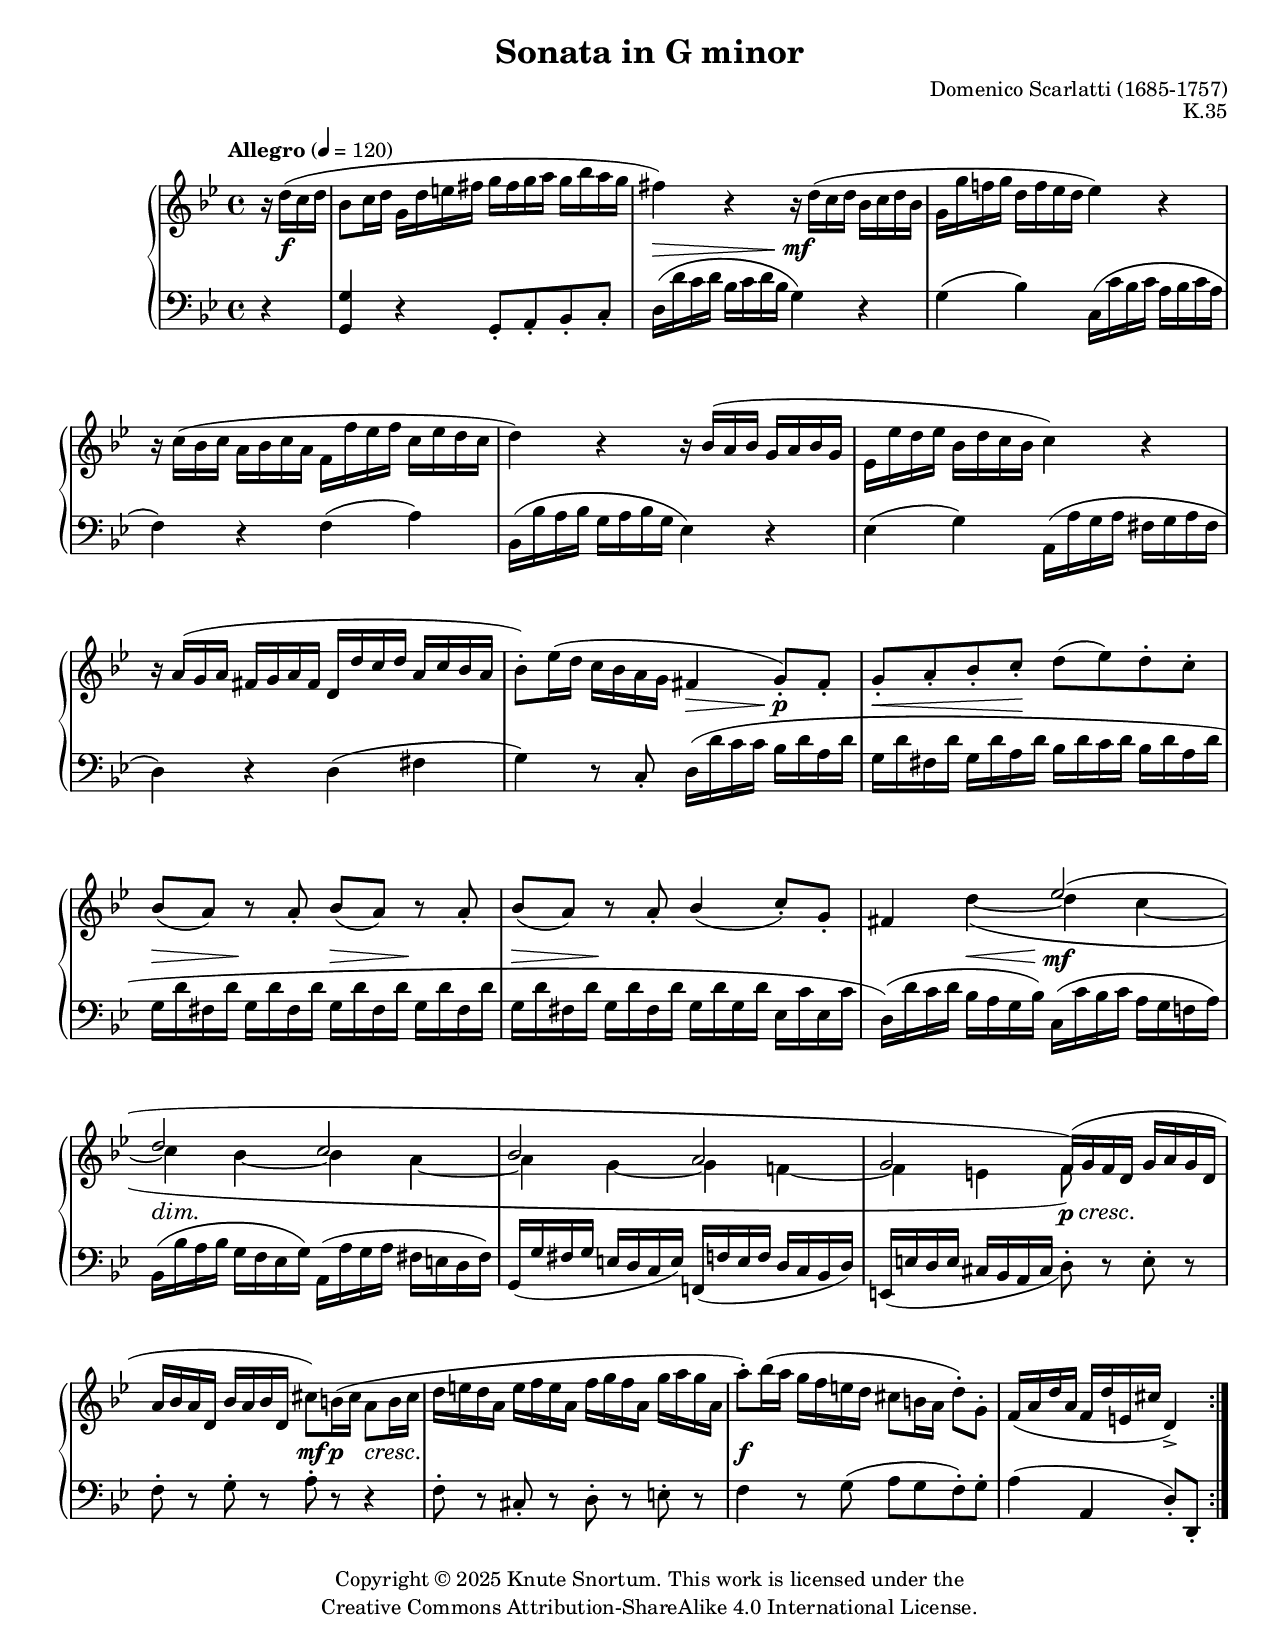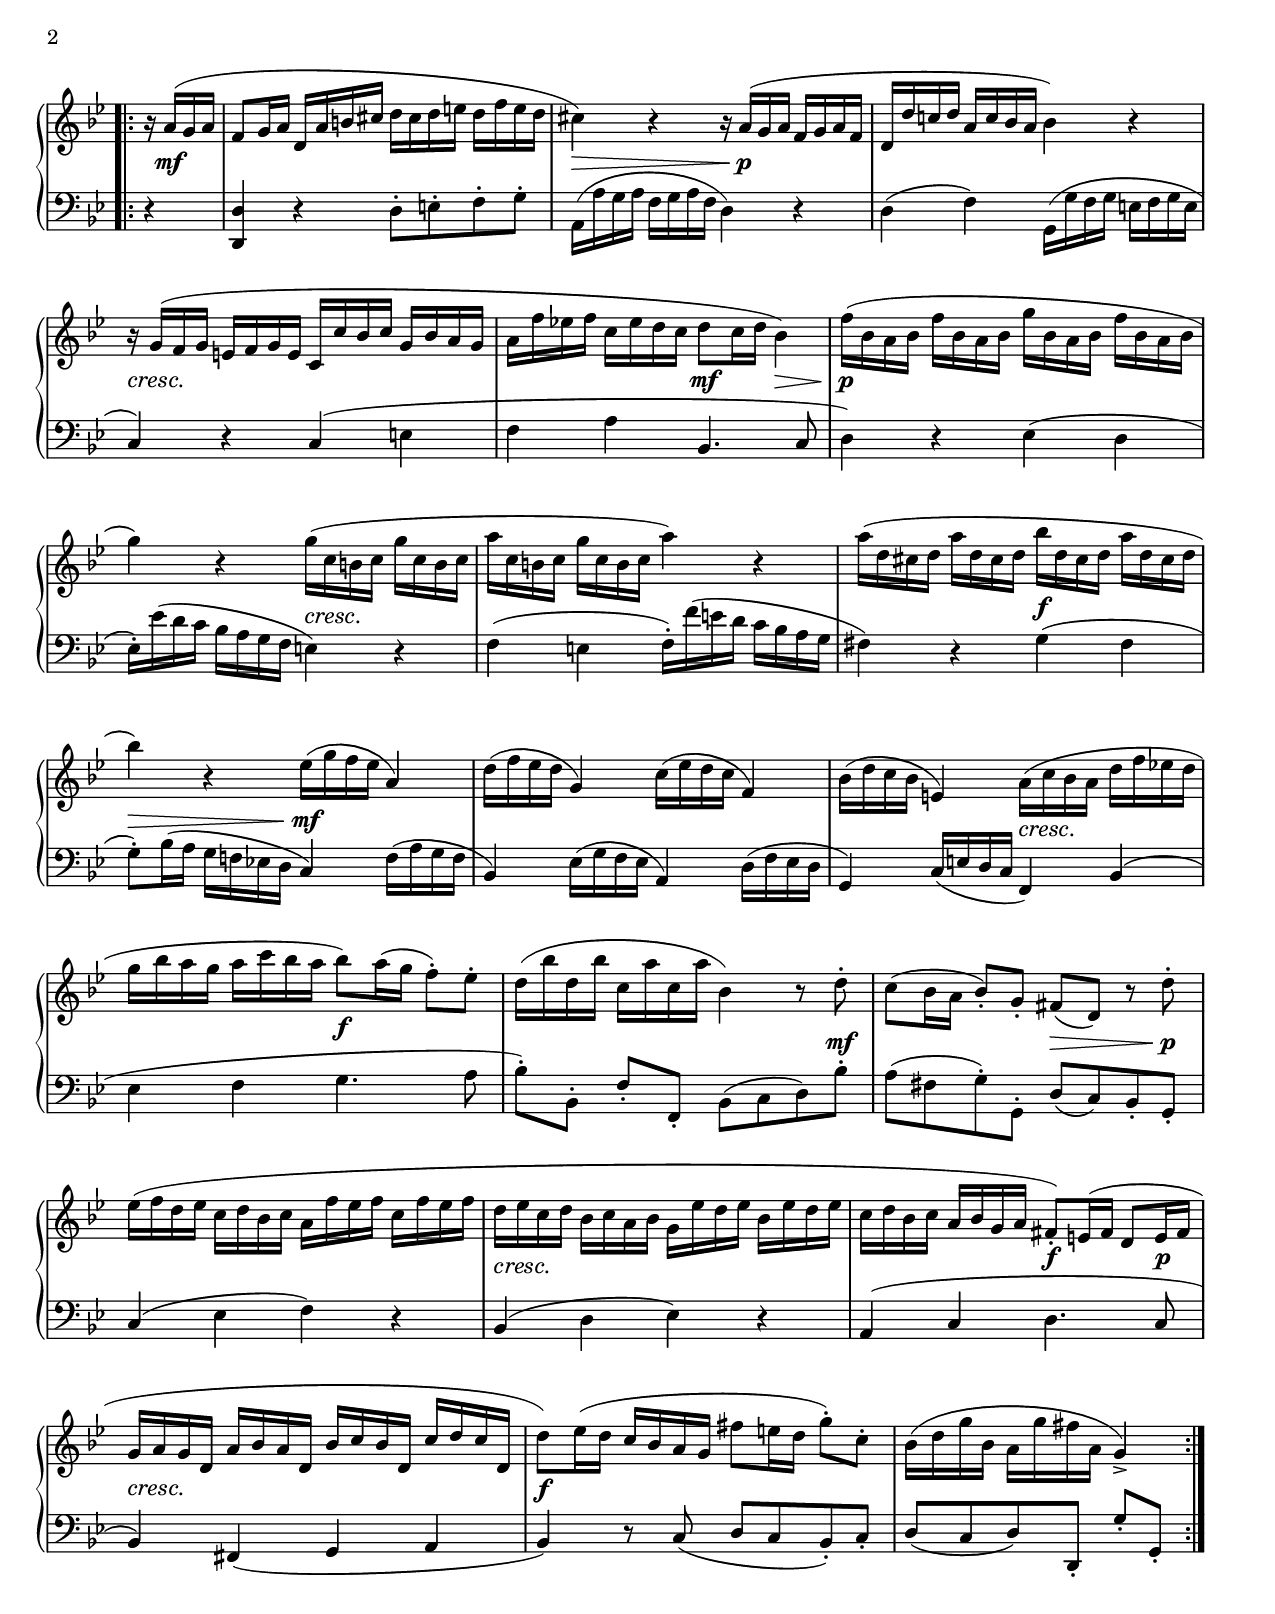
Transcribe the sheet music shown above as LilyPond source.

%...+....1....+....2....+....3....+....4....+....5....+....6....+....7....+....

\version "2.24.0"
\include "globals.ily"

\header { 
  title = "Sonata in G minor"
  opus = "K.35"
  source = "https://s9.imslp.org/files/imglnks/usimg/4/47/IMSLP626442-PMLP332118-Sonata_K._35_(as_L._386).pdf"
}

%
% Positions and shapes
%

slurShapeA = \shape #'((0 . 1) (0 . -1) (0 . -2) (0 . 0)) \etc
slurShapeB = \shape #'((0 . 1) (0 . -1) (0 . -2) (0 . 0)) \etc
slurShapeC = \shape #'((0 . 1) (0 . -1) (0 . -1.5) (0 . 0)) \etc
slurShapeD = \shape #'(
                        ((0 . -1) (0 . 1) (0 . 0) (0 . 0))
                        ((0.25 . 0) (0.25 . 0) (0 . 0) (0 . 0))
                      ) \etc
slurShapeE = \shape #'(
                        ((0 . -1) (0 . 1.5) (0 . -1) (0 . 0))
                        ((0 . 0) (0 . -1) (0 . 1.5) (-0.25 . -1))
                      ) \etc
slurShapeF = \shape #'(
                        ((0 . -1) (0 . 1) (0 . 0) (0 . 0))
                        ((0 . 2) (0 . 2) (0 . 2) (0 . 2))
                      ) \etc
slurShapeG = \shape #'((0 . 0) (0 . -1) (0 . -1) (0 . 0)) \etc
slurShapeH = \shape #'(
                        ((0 . 0) (0 . 0) (0 . 0) (0 . 0))
                        ((0 . 0) (0 . 0) (0 . 1) (0 . -1))
                      ) \etc

%
% Music
%

global = {
  \time 4/4
  \key g \minor
}

rightHandUpper = \relative {
  \repeat volta 2 {
    \partial 4 r16 d''( c d |
    bf8 c16 d  g, d' e fs  g fs g a  g bf a g |
    fs4) r  r16 d( c d  bf c d bf |
    g16 g' f! g  d f ef d  ef4) r |
    r16 c( bf c  \stemDown a bf c a  f f' ef f  c ef d c |
    d4) r  r16 \stemNeutral bf( a bf  g a bf g |
    \stemDown ef16 ef' d ef  bf d c bf  c4) r |
    \stemNeutral r16 a( g a  fs g a fs  d d' c d  a c bf a |
    bf8-.) ef16( d  \stemDown c bf a g  \stemNeutral fs4 g8-.) fs-. |
    
    \barNumberCheck 9
    g8-. a-. bf-. c-.  d( ef) d-. c-. |
    bf8( a) r a-.  bf( a) r a-. |
    bf8( a) r a-.  \stemUp bf4( c8-.) g-. |
    fs4 s \voiceOne ef'2( |
    d2 c |
    bf2 a |
    g2 f16)( g f d  g a g d |
    \oneVoice a'16 bf a d,  bf' a bf d,  cs'8) b16( cs  a8 b16 cs |
    
    \barNumberCheck 17
    d16 e d a  e' f e a,  f' g f a,  g' a g a, |
    a'8-.) bf16( a  g f e d  cs8 b16 a d8-.) g,-. |
    f16( a d a  f d' e, cs' d,4->)
  }
  \repeat volta 2 {
    r16 a'( g a |
    f8 g16 a  d, a' b cs  d cs d e  d f e d |
    cs4) r  r16 a( g a  f g a f |
    d16 d' c! d  a c bf a  bf4) r |
    r16 g( f g  e f g e  c c' bf c  g bf a g |
    a16 f' ef! f  c ef d c  d8 c16 d bf4) |
    
    \barNumberCheck 25
    f'16( bf, a bf  f' bf, a bf  g' bf, a bf  f' bf, a bf |
    g'4) r  g16( c, b c  g' c, b c |
    a'16 c, b c  g' c, b c  a'4) r |
    a16( d, cs d  a' d, cs d  bf' d, cs d  a' d, cs d |
    bf'4) r  ef,16( g f ef a,4) |
    d16( f ef d g,4)  c16( ef d c f,4) |
    bf16( d c bf e,4)  \stemDown a16( c bf a  d f ef! d |
    g16 bf a g  a c bf a  bf8) a16( g f8-.) ef-. |
    
    \barNumberCheck 33
    d16( bf' d, bf'  c, a' c, a'  bf,4) r8 d-. |
    \stemNeutral c8( bf16 a  bf8-.) g-.  fs( d) r d'-. |
    ef16-\slurShapeG ( f d ef  c d bf c  a f' ef f  c f ef f |
    d16 ef c d  bf c a bf  g ef' d ef  bf ef d ef |
    c16 d bf c  a bf g a  fs8-.) e16-\slurShapeH ( fs  d8 e16 fs |
    g16 a g d  a' bf a d,  bf' c bf d,  c' d c d, |
    d'8) ef16( d  c bf a g  fs'8 e16 d  g8-.) c,-. |
    bf16( d g bf,  a g' fs a, g4->)
  }
}


rightHandLower = \relative {
  \repeat volta 2 {
    \partial 4 s4 |
    s1 * 8 |
    
    \barNumberCheck 9
    s1 * 3 |
    s4 \voiceFour d''(~ d c~ |
    c4 bf~ bf a~ |
    a4 g~ g f!~ |
    f4 e f8) s4. |
    s1 |
    
    \barNumberCheck 17
    s1 * 2 |
    s2.
  }
  \repeat volta 2 {
    s4 |
    s1 * 5 |
    
    \barNumberCheck 25
    s1 * 8 |
    
    \barNumberCheck 33
    s1 * 7 |
    s2.
  }
}

rightHand = {
  \global
  <<
    \new Voice \rightHandUpper
    \new Voice \rightHandLower
  >>
}

leftHand = \relative {
  \global
  \clef bass
  \repeat volta 2 {
    \partial 4 r4 |
    <g, g'>4 r g8-. a-. bf-. c-. |
    d16( d' c d  bf c d bf  g4) r |
    g4( bf)  c,16-\slurShapeB ( c' bf c  a bf c a |
    f4) r f( a) |
    bf,16-\slurShapeC ( bf' a bf  g a bf g  ef4) r |
    ef4( g)  a,16-\slurShapeD ( a' g a  fs g a fs |
    d4) r d( fs |
    g4) r8 c,-.  d16-\slurShapeE ( d' c c  bf d a d |
    
    \barNumberCheck 9
    g,16 d' fs, d'  g, d' a d  bf d c d  bf d a d |
    g,16 d' fs, d'  g, d' fs, d'  g, d' fs, d'  g, d' fs, d' |
    g,16 d' fs, d'  g, d' fs, d'  g, d' g, d'  ef, c' ef, c' |
    d,16)( d' c d  bf a g bf)  c,( c' bf c  a g f! a) |
    bf,16( bf' a bf  g f ef g)  a,( a' g a  fs e d fs) |
    \stemUp g,16( g' fs g  e d c e)  f,!( f'! e f  d c bf d) |
    \stemNeutral e,16_( e' d e  cs bf a cs  d8-.) r e-. r |
    f8-. r g-. r a-. r r4 |
    
    \barNumberCheck 17
    f8-. r cs-. r d-. r e-. r |
    f4 r8 g(  a g f-.) g-. |
    a4( a, d8-.)[ d,-.]
  }
  \repeat volta 2 {
    r4 |
    <d d'>4 r  d'8-. e-. f-. g-. |
    a,16-\slurShapeA ( a' g a  f g a f  d4) r |
    d4( f)  \stemDown g,16-\slurShapeF ( g' f g  e f g e |
    \stemNeutral c4) r  c( e |
    f4 a  bf,4. c8 |
    
    \barNumberCheck 25
    d4) r ef( d |
    ef16-.) ef'( d c  bf a g f  e4) r |
    f4( e  f16-.) f'( e d  c bf a g |
    fs4) r g( fs |
    g8-.) bf16( a g f! ef! d  c4) f16( a g f |
    bf,4) ef16( g f ef  a,4) d16( f ef d |
    g,4) c16( e d c  f,4) bf( |
    ef4 f g4. a8 |
    
    \barNumberCheck 33
    bf8-.)[ bf,-.] f'-. f,-.  bf( c d) bf'-. |
    a8( fs g-.) g,-.  d'( c) bf-. g-. |
    c4( ef f) r |
    bf,4( d ef) r |
    a,4( c d4. c8 |
    bf4) fs( g a |
    bf4) r8 c(  d c bf-.) c-. |
    d8( c d) d,-.  g'8-.[ g,-.]
  }
}

dynamics = {
  \override DynamicTextSpanner.style = #'none
  \repeat volta 2 {
    \partial 4 s16 s8.\f |
    s1 |
    s2\> s\mf |
    s1 * 5 |
    s2 s4\> s\p |
    
    \barNumberCheck 9
    s4.\< s8\! s2 |
    s8.\> s16\! s4 s8.\> s16\! s4 |
    s8.\> s16\! s2. |
    s4 s\< s2-\tweak Y-offset -1 \mf |
    s1\dim |
    s1 |
    s2 s\p\cresc |
    s2 s8\mf s\p s4\cresc |
    
    \barNumberCheck 17
    s1 |
    s1\f |
    s2.
  }
  \repeat volta 2 {
    r16 s8.\mf |
    s1 |
    s2\> s16 s4..\p |
    s1 |
    s1\cresc |
    s2 s4\mf s8..\> s32\! |
    
    \barNumberCheck 25
    s1\p |
    s2 s-\tweak Y-offset -1 \cresc |
    s1 |
    s2 s\f |
    s2\> s\mf |
    s1 |
    s2 s-\tweak Y-offset -1 \cresc |
    s2 s-\tweak Y-offset 1 \f |
    
    \barNumberCheck 33
    s2.. s8\mf |
    s2 s4.\> s8\p |
    s1 |
    s1-\tweak Y-offset -1 \cresc |
    s2 s4.\f s8\p |
    s1\cresc |
    s1\f |
    s2.
  }
}

tempi = {
  \repeat volta 2 {
    \tempo "Allegro" 4 = 120
    \partial 4 s4 |
    s1 * 16 |
    
    \barNumberCheck 17
    s1 * 2 |
    s2.
  }
  \repeat volta 2 {
    s4 |
    s1 * 5 |
    
    \barNumberCheck 25
    s1 * 8 |
    
    \barNumberCheck 33
    s1 * 6 |
    \tag layout { s1 | s2. }
    \tag midi {
      \alternative {
        { s1 | s2. }
        {
          s2. \tempo 4 = 112 s4 |
          \tempo 4 = 100 s4 \tempo 4 = 80 s \tempo 4 = 60 s
        }
      }
    }
  }
}

forceBreaks = {
  % page 1
  \partial 4 s4 s1 * 3 \break
  s1 * 3 \break
  s1 * 3 \break
  s1 * 3 \break
  s1 * 3 \break
  s1 * 3 s2. \pageBreak
  
  % page 2
  s4 s1 * 3 \break
  s1 * 3 \break
  s1 * 3 \break
  s1 * 3 \break
  s1 * 3 \break
  s1 * 3 \break
}

\score {
  \keepWithTag layout  
  \new PianoStaff <<
    \new Staff = "upper" \rightHand
    \new Dynamics \dynamics
    \new Staff = "lower" \leftHand
    \new Dynamics \tempi
    \new Devnull \forceBreaks
  >>
  \layout {}
}

\include "articulate.ly"

\score {
  \keepWithTag midi
  \articulate <<
    \new Staff = "upper" << \rightHand \dynamics \tempi >>
    \new Staff = "lower" << \leftHand \dynamics \tempi >>
  >>
  \midi {}
}
